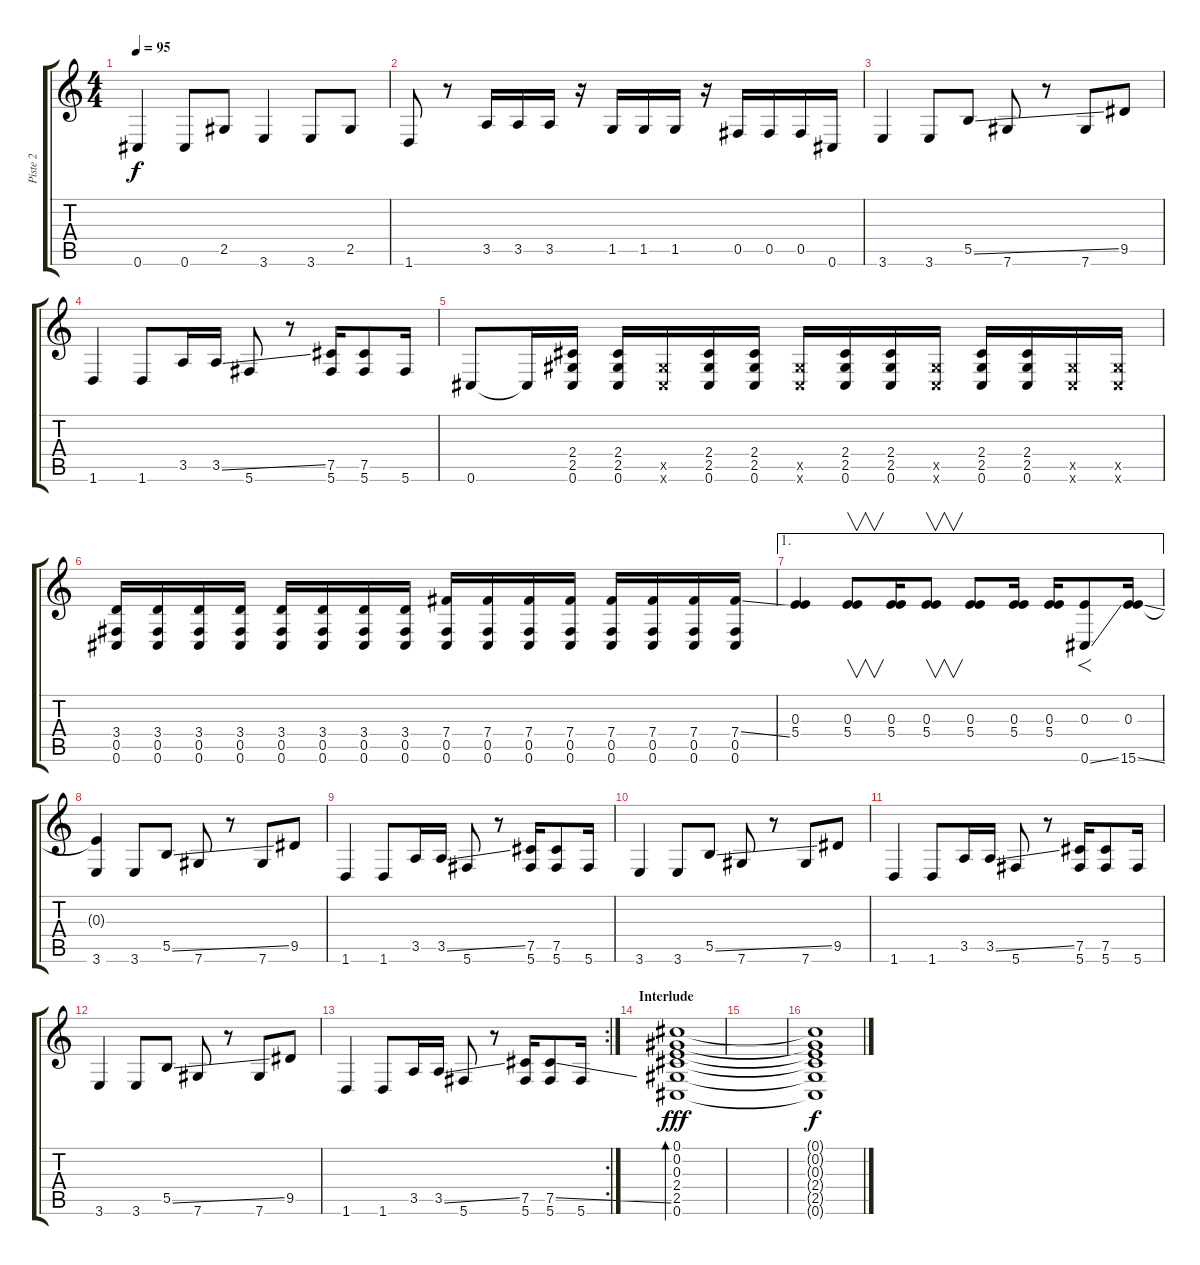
\track ("Piste 2" "Piste 2") {instrument electricguitarjazz}
\staff {score tabs}
\tuning (Db4 Ab3 E3 B2 Gb2 Db2) {hide}
\ts (4 4)
\tempo 95
\clef g2
\ks c
0.6.4{dy f} 0.6.8 2.5.8 3.6.4 3.6.8 2.5.8 |
1.6.8 r.8 3.5.16 3.5.16 3.5.16 r.16 1.5.16 1.5.16 1.5.16 r.16 0.5.16 0.5.16 0.5.16 0.6.16 |
3.6.4 3.6.8 5.5{ss}.8 7.6.8 r.8 7.6.8 9.5.8 |
1.6.4 1.6.8 3.5.16 3.5{ss}.16 5.6.8 r.8 (7.5 5.6).16 (7.5 5.6).8 5.6.16 |
0.6.8 0.6{t}.16 (2.4 2.5 0.6).16 (2.4 2.5 0.6).16 (2.5{x} 0.6{x}).16 (2.4 2.5 0.6).16 (2.4 2.5 0.6).16 (2.5{x} 0.6{x}).16 (2.4 2.5 0.6).16 (2.4 2.5 0.6).16 (2.5{x} 0.6{x}).16 (2.4 2.5 0.6).16 (2.4 2.5 0.6).16 (2.5{x} 0.6{x}).16 (2.5{x} 0.6{x}).16 |
(3.4 0.5 0.6).16 (3.4 0.5 0.6).16 (3.4 0.5 0.6).16 (3.4 0.5 0.6).16 (3.4 0.5 0.6).16 (3.4 0.5 0.6).16 (3.4 0.5 0.6).16 (3.4 0.5 0.6).16 (7.4 0.5 0.6).16 (7.4 0.5 0.6).16 (7.4 0.5 0.6).16 (7.4 0.5 0.6).16 (7.4 0.5 0.6).16 (7.4 0.5 0.6).16 (7.4 0.5 0.6).16 (7.4{ss} 0.5 0.6).16 |
\ae 1
(0.3 5.4).4 (0.3 5.4).8{v} (0.3 5.4).16 (0.3 5.4).8{v} (0.3 5.4).8 (0.3 5.4).16 (0.3 5.4).16 (0.3 0.6{ss}).8{f} (0.3 15.6{ss}).16 |
(0.3{t} 3.6).4 3.6.8 5.5{ss}.8 7.6.8 r.8 7.6.8 9.5.8 |
1.6.4 1.6.8 3.5.16 3.5{ss}.16 5.6.8 r.8 (7.5 5.6).16 (7.5 5.6).8 5.6.16 |
3.6.4 3.6.8 5.5{ss}.8 7.6.8 r.8 7.6.8 9.5.8 |
1.6.4 1.6.8 3.5.16 3.5{ss}.16 5.6.8 r.8 (7.5 5.6).16 (7.5 5.6).8 5.6.16 |
3.6.4 3.6.8 5.5{ss}.8 7.6.8 r.8 7.6.8 9.5.8 |
\rc 2
1.6.4 1.6.8 3.5.16 3.5{ss}.16 5.6.8 r.8 (7.5 5.6).16 (7.5{ss} 5.6).8 5.6.16 |
\section ("" "Interlude")
(0.1 0.2 0.3 2.4 2.5 0.6).1{bd 120 dy fff} |
|
(0.1{t} 0.2{t} 0.3{t} 2.4{t} 2.5{t} 0.6{t}).1{dy f}
